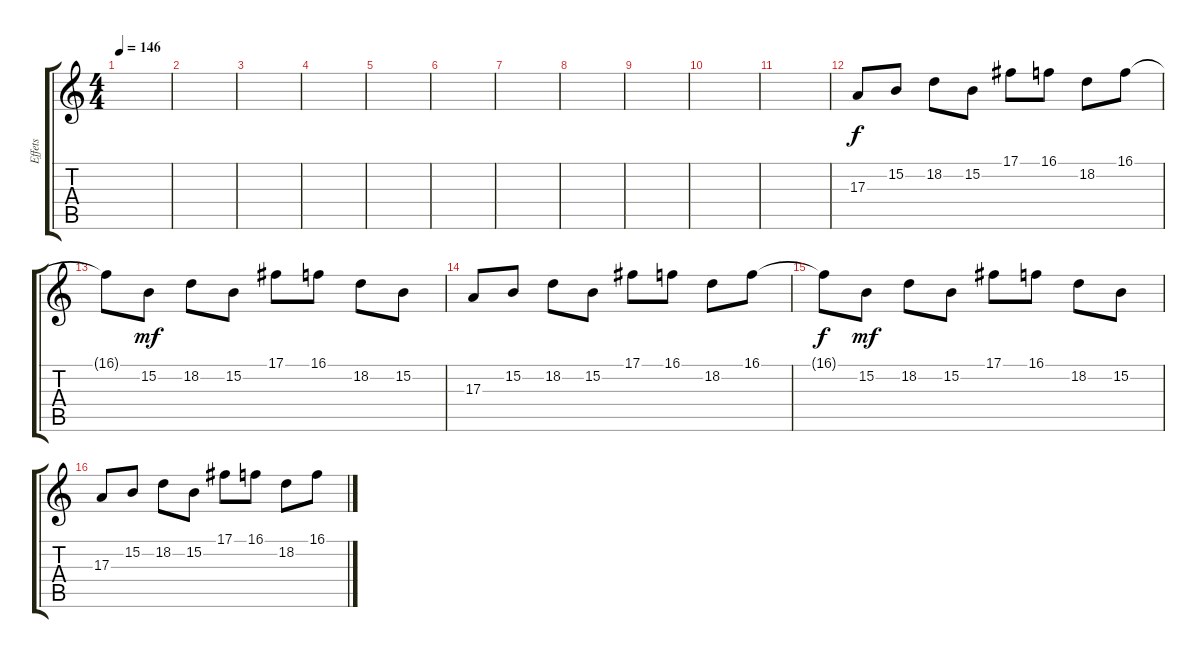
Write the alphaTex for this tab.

\track ("Effets" "Effets") {instrument lead2sawtooth}
\staff {score tabs}
\tuning (Db4 Ab3 E3 B2 Gb2 B1) {hide}
\ts (4 4)
\tempo 146
\clef g2
\ks c
|
|
|
|
|
|
|
|
|
|
|
17.3.8 15.2.8 18.2.8 15.2.8 17.1.8 16.1.8 18.2.8 16.1.8 |
16.1{t}.8{dy f} 15.2.8{dy mf} 18.2.8 15.2.8 17.1.8 16.1.8 18.2.8 15.2.8 |
17.3.8 15.2.8 18.2.8 15.2.8 17.1.8 16.1.8 18.2.8 16.1.8 |
16.1{t}.8{dy f} 15.2.8{dy mf} 18.2.8 15.2.8 17.1.8 16.1.8 18.2.8 15.2.8 |
17.3.8 15.2.8 18.2.8 15.2.8 17.1.8 16.1.8 18.2.8 16.1.8
